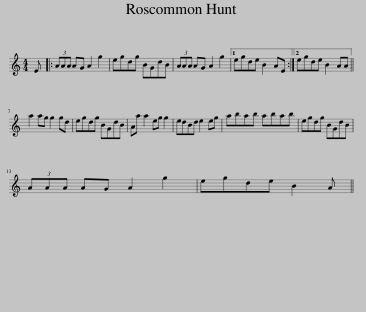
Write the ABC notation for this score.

X:1
L:1/8
M:4/4
I:linebreak $
K:C
V:1 treble
V:1
 E |: (3AAA AG A2 g2 | egdg BGdB | (3AAA AG A2 g2 |1 egde B2 AE :|2 %5
 egde B2 AA ||$ a2 ag g2 gd | egdg BGdB | Aa a2 eg g2 | edBd e2 eg | %10
 abab abab | egdg BGdB |$ (3AAA AG A2 g2 | egde B2 A || %14
